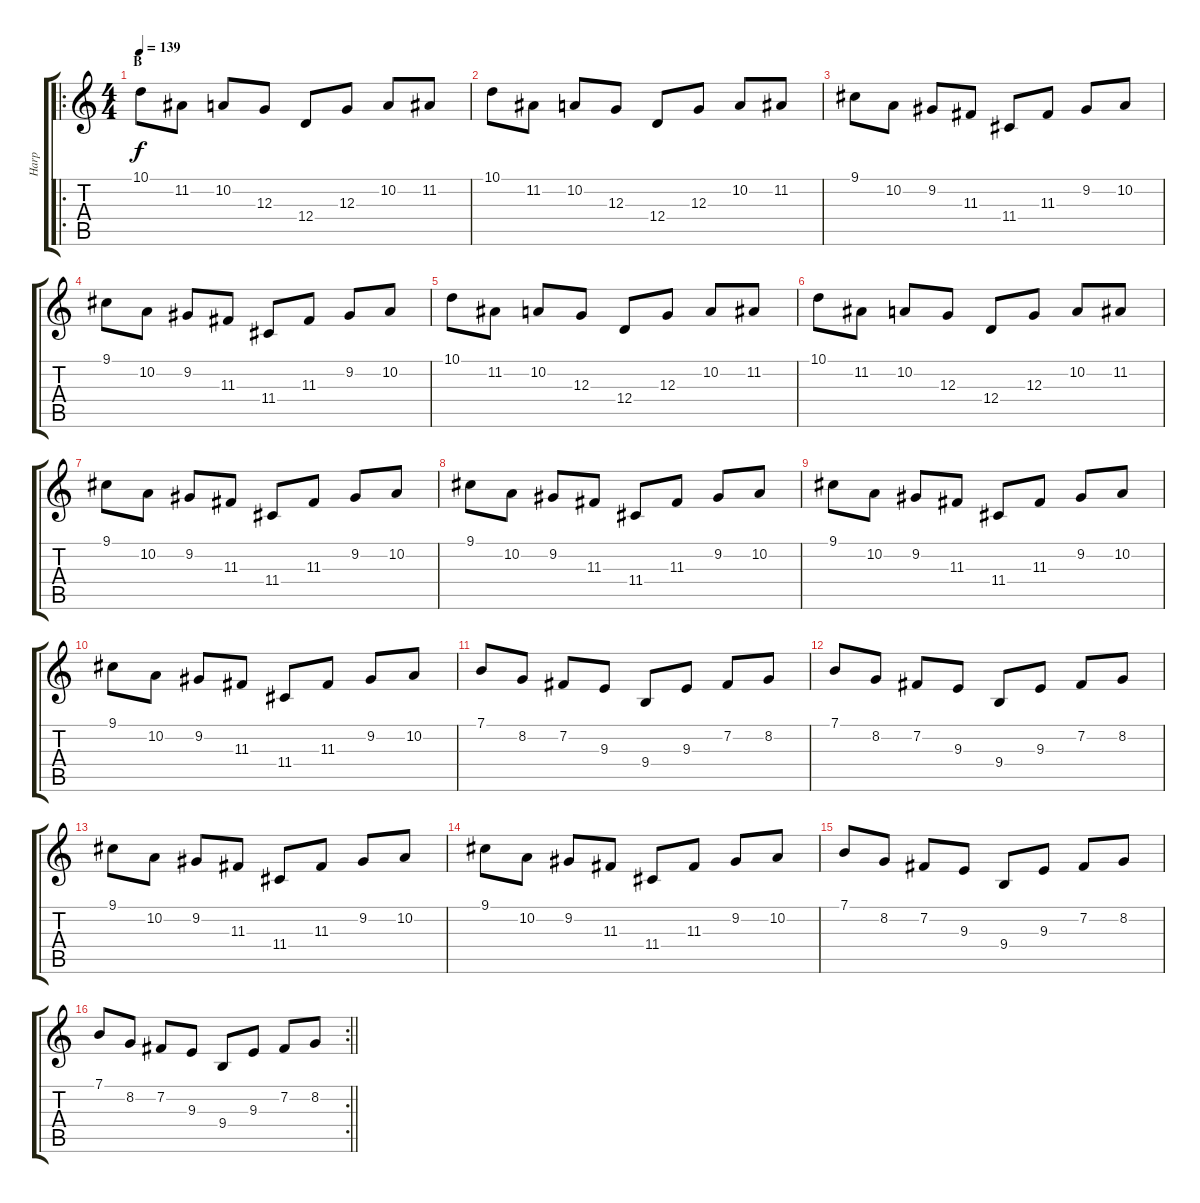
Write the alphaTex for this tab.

\track ("Harp" "Harp") {instrument orchestralharp}
\staff {score tabs}
\tuning (E4 B3 G3 D3 A2 E2) {hide}
\ro
\ts (4 4)
\section ("" "B")
\tempo 139
\clef g2
\ks c
10.1.8{dy f balance 8} 11.2.8 10.2.8 12.3.8 12.4.8 12.3.8 10.2.8 11.2.8 |
10.1.8{balance 16} 11.2.8 10.2.8 12.3.8 12.4.8 12.3.8 10.2.8 11.2.8 |
9.1.8{balance 8} 10.2.8 9.2.8 11.3.8 11.4.8 11.3.8 9.2.8 10.2.8 |
9.1.8{balance 0} 10.2.8 9.2.8 11.3.8 11.4.8 11.3.8 9.2.8 10.2.8 |
10.1.8{balance 8} 11.2.8 10.2.8 12.3.8 12.4.8 12.3.8 10.2.8 11.2.8 |
10.1.8{balance 16} 11.2.8 10.2.8 12.3.8 12.4.8 12.3.8 10.2.8 11.2.8 |
9.1.8{balance 8} 10.2.8 9.2.8 11.3.8 11.4.8 11.3.8 9.2.8 10.2.8 |
9.1.8{balance 0} 10.2.8 9.2.8 11.3.8 11.4.8 11.3.8 9.2.8 10.2.8 |
9.1.8{balance 8} 10.2.8 9.2.8 11.3.8 11.4.8 11.3.8 9.2.8 10.2.8 |
9.1.8{balance 16} 10.2.8 9.2.8 11.3.8 11.4.8 11.3.8 9.2.8 10.2.8 |
7.1.8{balance 8} 8.2.8 7.2.8 9.3.8 9.4.8 9.3.8 7.2.8 8.2.8 |
7.1.8{balance 0} 8.2.8 7.2.8 9.3.8 9.4.8 9.3.8 7.2.8 8.2.8 |
9.1.8{balance 8} 10.2.8 9.2.8 11.3.8 11.4.8 11.3.8 9.2.8 10.2.8 |
9.1.8{balance 16} 10.2.8 9.2.8 11.3.8 11.4.8 11.3.8 9.2.8 10.2.8 |
7.1.8{balance 8} 8.2.8 7.2.8 9.3.8 9.4.8 9.3.8 7.2.8 8.2.8 |
\rc 2
\barLineRight lightlight
7.1.8{balance 0} 8.2.8 7.2.8 9.3.8 9.4.8 9.3.8 7.2.8 8.2.8
